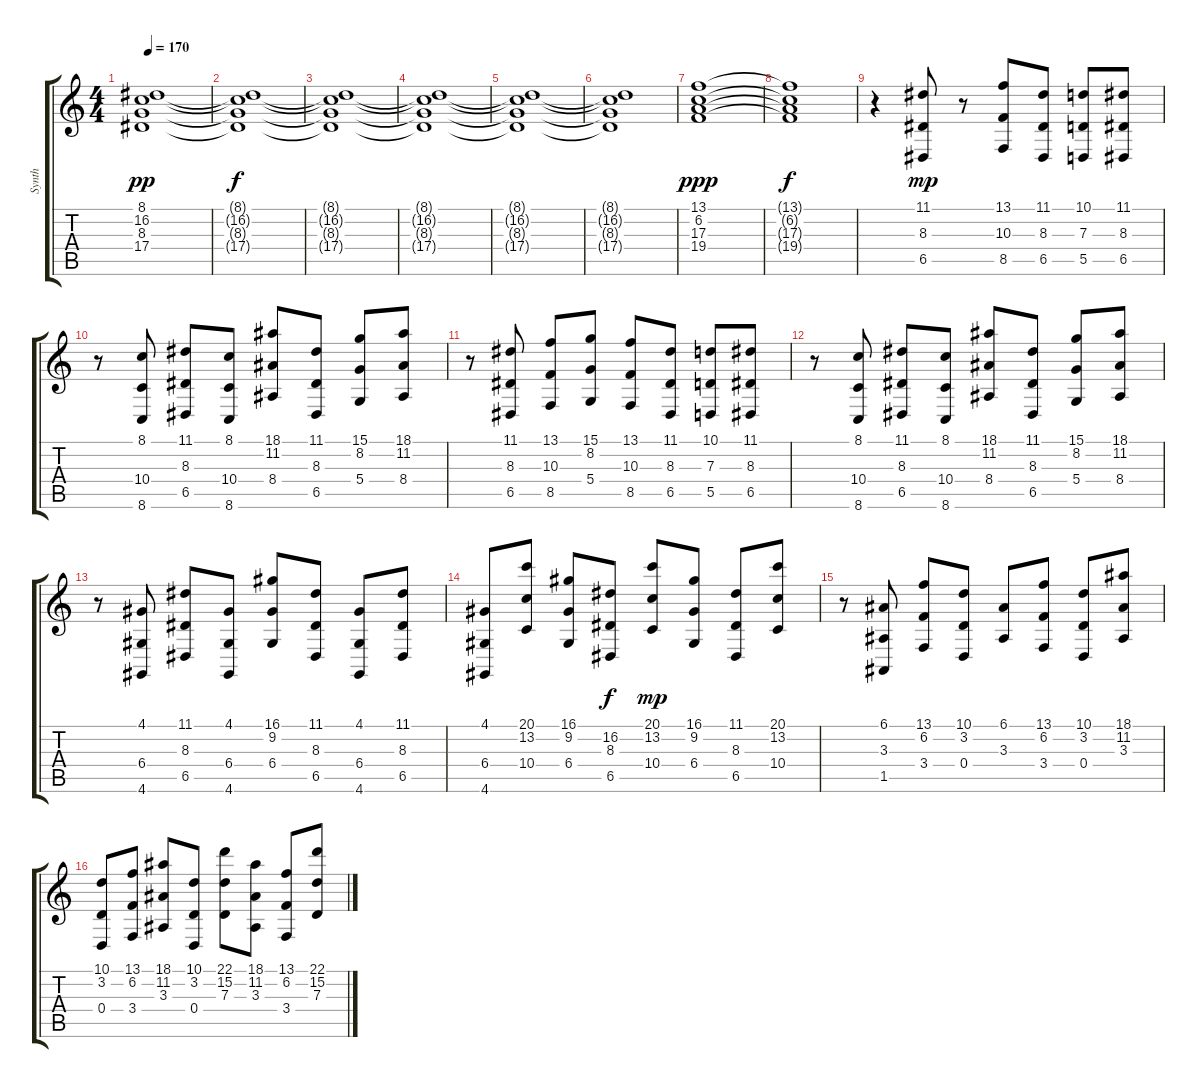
\track ("Synth" "Synth") {instrument synthstrings1}
\staff {score tabs}
\tuning (E4 B3 G3 D3 A2 E2) {hide}
\ts (4 4)
\tempo 170
\clef g2
\ks c
(8.1 16.2 8.3 17.4).1{dy pp instrument pad4choir} |
(8.1{t} 16.2{t} 8.3{t} 17.4{t}).1{dy f} |
(8.1{t} 16.2{t} 8.3{t} 17.4{t}).1 |
(8.1{t} 16.2{t} 8.3{t} 17.4{t}).1 |
(8.1{t} 16.2{t} 8.3{t} 17.4{t}).1 |
(8.1{t} 16.2{t} 8.3{t} 17.4{t}).1 |
(13.1 6.2 17.3 19.4).1{dy ppp} |
(13.1{t} 6.2{t} 17.3{t} 19.4{t}).1{dy f} |
r.4{instrument lead2sawtooth} (11.1 8.3 6.5).8{dy mp} r.8 (13.1 10.3 8.5).8 (11.1 8.3 6.5).8 (10.1 7.3 5.5).8 (11.1 8.3 6.5).8 |
r.8 (8.1 10.4 8.6).8 (11.1 8.3 6.5).8 (8.1 10.4 8.6).8 (18.1 11.2 8.4).8 (11.1 8.3 6.5).8 (15.1 8.2 5.4).8 (18.1 11.2 8.4).8 |
r.8 (11.1 8.3 6.5).8 (13.1 10.3 8.5).8 (15.1 8.2 5.4).8 (13.1 10.3 8.5).8 (11.1 8.3 6.5).8 (10.1 7.3 5.5).8 (11.1 8.3 6.5).8 |
r.8 (8.1 10.4 8.6).8 (11.1 8.3 6.5).8 (8.1 10.4 8.6).8 (18.1 11.2 8.4).8 (11.1 8.3 6.5).8 (15.1 8.2 5.4).8 (18.1 11.2 8.4).8 |
r.8 (4.1 6.4 4.6).8 (11.1 8.3 6.5).8 (4.1 6.4 4.6).8 (16.1 9.2 6.4).8 (11.1 8.3 6.5).8 (4.1 6.4 4.6).8 (11.1 8.3 6.5).8 |
(4.1 6.4 4.6).8 (20.1 13.2 10.4).8 (16.1 9.2 6.4).8 (16.2 8.3 6.5).8{dy f} (20.1 13.2 10.4).8{dy mp} (16.1 9.2 6.4).8 (11.1 8.3 6.5).8 (20.1 13.2 10.4).8 |
r.8 (6.1 3.3 1.5).8 (13.1 6.2 3.4).8 (10.1 3.2 0.4).8 (6.1 3.3).8 (13.1 6.2 3.4).8 (10.1 3.2 0.4).8 (18.1 11.2 3.3).8 |
(10.1 3.2 0.4).8 (13.1 6.2 3.4).8 (18.1 11.2 3.3).8 (10.1 3.2 0.4).8 (22.1 15.2 7.3).8 (18.1 11.2 3.3).8 (13.1 6.2 3.4).8 (22.1 15.2 7.3).8
